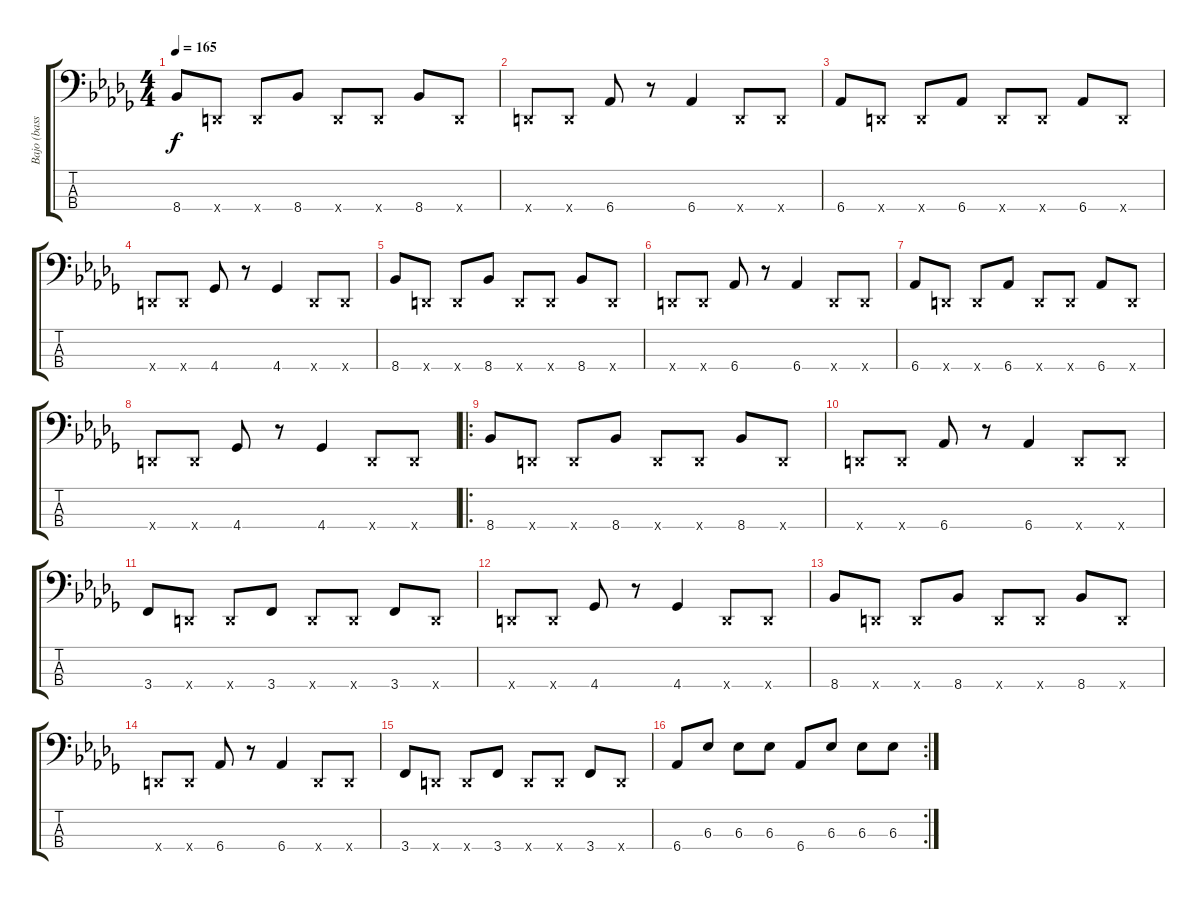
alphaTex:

\track ("Bajo (bass)" "Bajo (bass") {instrument electricbassfinger}
\staff {score tabs}
\tuning (G2 D2 A1 D1) {hide}
\ts (4 4)
\tempo 165
\clef f4
\ks db
8.4.8{dy f} 0.4{x}.8 0.4{x}.8 8.4.8 0.4{x}.8 0.4{x}.8 8.4.8 0.4{x}.8 |
0.4{x}.8 0.4{x}.8 6.4.8 r.8 6.4.4 0.4{x}.8 0.4{x}.8 |
6.4.8 0.4{x}.8 0.4{x}.8 6.4.8 0.4{x}.8 0.4{x}.8 6.4.8 0.4{x}.8 |
0.4{x}.8 0.4{x}.8 4.4.8 r.8 4.4.4 0.4{x}.8 0.4{x}.8 |
8.4.8 0.4{x}.8 0.4{x}.8 8.4.8 0.4{x}.8 0.4{x}.8 8.4.8 0.4{x}.8 |
0.4{x}.8 0.4{x}.8 6.4.8 r.8 6.4.4 0.4{x}.8 0.4{x}.8 |
6.4.8 0.4{x}.8 0.4{x}.8 6.4.8 0.4{x}.8 0.4{x}.8 6.4.8 0.4{x}.8 |
0.4{x}.8 0.4{x}.8 4.4.8 r.8 4.4.4 0.4{x}.8 0.4{x}.8 |
\ro
8.4.8 0.4{x}.8 0.4{x}.8 8.4.8 0.4{x}.8 0.4{x}.8 8.4.8 0.4{x}.8 |
0.4{x}.8 0.4{x}.8 6.4.8 r.8 6.4.4 0.4{x}.8 0.4{x}.8 |
3.4.8 0.4{x}.8 0.4{x}.8 3.4.8 0.4{x}.8 0.4{x}.8 3.4.8 0.4{x}.8 |
0.4{x}.8 0.4{x}.8 4.4.8 r.8 4.4.4 0.4{x}.8 0.4{x}.8 |
8.4.8 0.4{x}.8 0.4{x}.8 8.4.8 0.4{x}.8 0.4{x}.8 8.4.8 0.4{x}.8 |
0.4{x}.8 0.4{x}.8 6.4.8 r.8 6.4.4 0.4{x}.8 0.4{x}.8 |
3.4.8 0.4{x}.8 0.4{x}.8 3.4.8 0.4{x}.8 0.4{x}.8 3.4.8 0.4{x}.8 |
\rc 2
6.4.8 6.3.8 6.3.8 6.3.8 6.4.8 6.3.8 6.3.8 6.3.8
